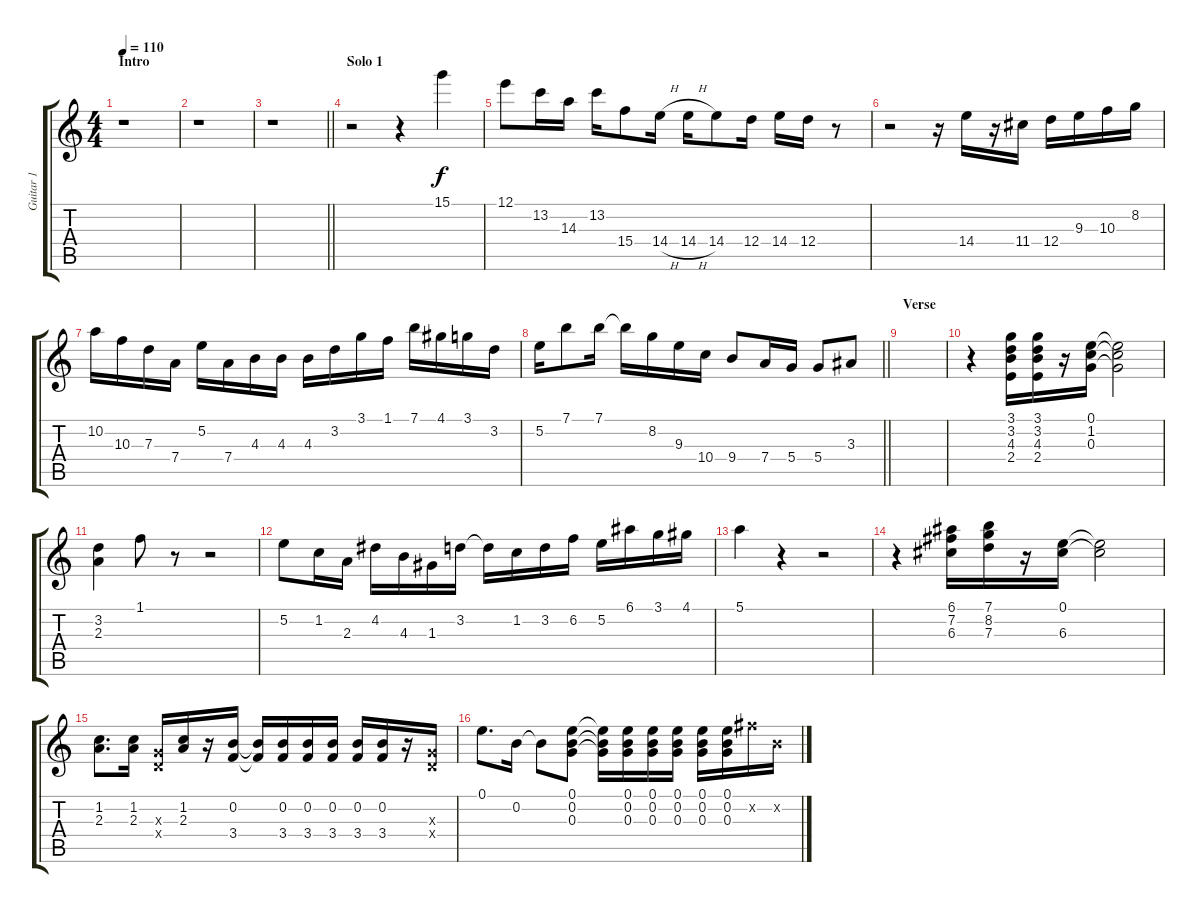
\track ("Guitar 1" "Guitar 1") {instrument electricguitarjazz}
\staff {score tabs}
\tuning (E4 B3 G3 D3 A2 E2) {hide}
\ts (4 4)
\section ("" "Intro")
\tempo 110
\clef g2
\ks c
r.1{txt "" dy f instrument electricguitarjazz} |
r.1 |
\barLineRight lightlight
r.1 |
\section ("" "Solo 1")
r.2 r.4 15.1.4 |
12.1.8 13.2.16 14.3.16 13.2.16 15.4.8 14.4{h}.16 14.4{h}.16 14.4.8 12.4.16 14.4.16 12.4.16 r.8 |
r.2 r.16 14.4.16 r.16 11.4.16 12.4.16 9.3.16 10.3.16 8.2.16 |
10.2.16 10.3.16 7.3.16 7.4.16 5.2.16 7.4.16 4.3.16 4.3.16 4.3.16 3.2.16 3.1.16 1.1.16 7.1.16 4.1.16 3.1.16 3.2.16 |
\barLineRight lightlight
5.2.16 7.1.8 7.1.16 7.1{t}.16 8.2.16 9.3.16 10.4.16 9.4.8 7.4.16 5.4.16 5.4.8 3.3.8 |
\section ("" "Verse")
|
r.4 (3.1 3.2 4.3 2.4).16 (3.1 3.2 4.3 2.4).16 r.16 (0.1 1.2 0.3).16 (0.1{t} 1.2{t} 0.3{t}).2 |
(3.2 2.3).4 1.1.8 r.8 r.2 |
5.2.8 1.2.16 2.3.16 4.2.16 4.3.16 1.3.16 3.2.16 3.2{t}.16 1.2.16 3.2.16 6.2.16 5.2.16 6.1.16 3.1.16 4.1.16 |
5.1.4 r.4 r.2 |
r.4 (6.1 7.2 6.3).16 (7.1 8.2 7.3).16 r.16 (0.1 6.3).16 (0.1{t} 6.3{t}).2 |
(1.2 2.3).8{d} (1.2 2.3).16 (0.3{x} 0.4{x}).16 (1.2 2.3).16 r.16 (0.2 3.4).16 (0.2{t} 3.4{t}).16 (0.2 3.4).16 (0.2 3.4).16 (0.2 3.4).16 (0.2 3.4).16 (0.2 3.4).16 r.16 (0.3{x} 0.4{x}).16 |
0.1.8{d} 0.2.16 0.2{t}.8 (0.1 0.2 0.3).8 (0.1{t} 0.2{t} 0.3{t}).16 (0.1 0.2 0.3).16 (0.1 0.2 0.3).16 (0.1 0.2 0.3).16 (0.1 0.2 0.3).16 (0.1 0.2 0.3).16 7.2{x}.16 0.2{x}.16
